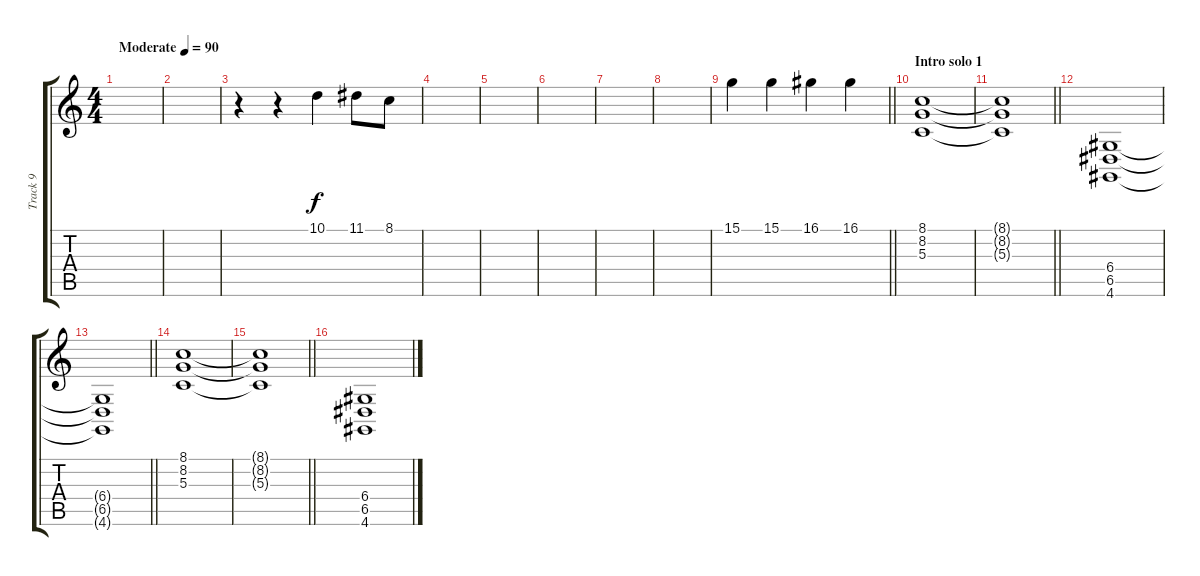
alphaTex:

\track ("Track 9" "Track 9") {instrument pad4choir}
\staff {score tabs}
\tuning (E4 B3 G3 D3 A2 E2) {hide}
\ts (4 4)
\tempo (90 "Moderate")
\clef g2
\ks c
|
|
r.4 r.4 10.1.4 11.1.8 8.1.8 |
|
|
|
|
|
\barLineRight lightlight
15.1.4 15.1.4 16.1.4 16.1.4 |
\section ("" "Intro solo 1")
(8.1 8.2 5.3).1 |
\barLineRight lightlight
(8.1{t} 8.2{t} 5.3{t}).1 |
(6.4 6.5 4.6).1 |
\barLineRight lightlight
(6.4{t} 6.5{t} 4.6{t}).1 |
(8.1 8.2 5.3).1 |
\barLineRight lightlight
(8.1{t} 8.2{t} 5.3{t}).1 |
(6.4 6.5 4.6).1
